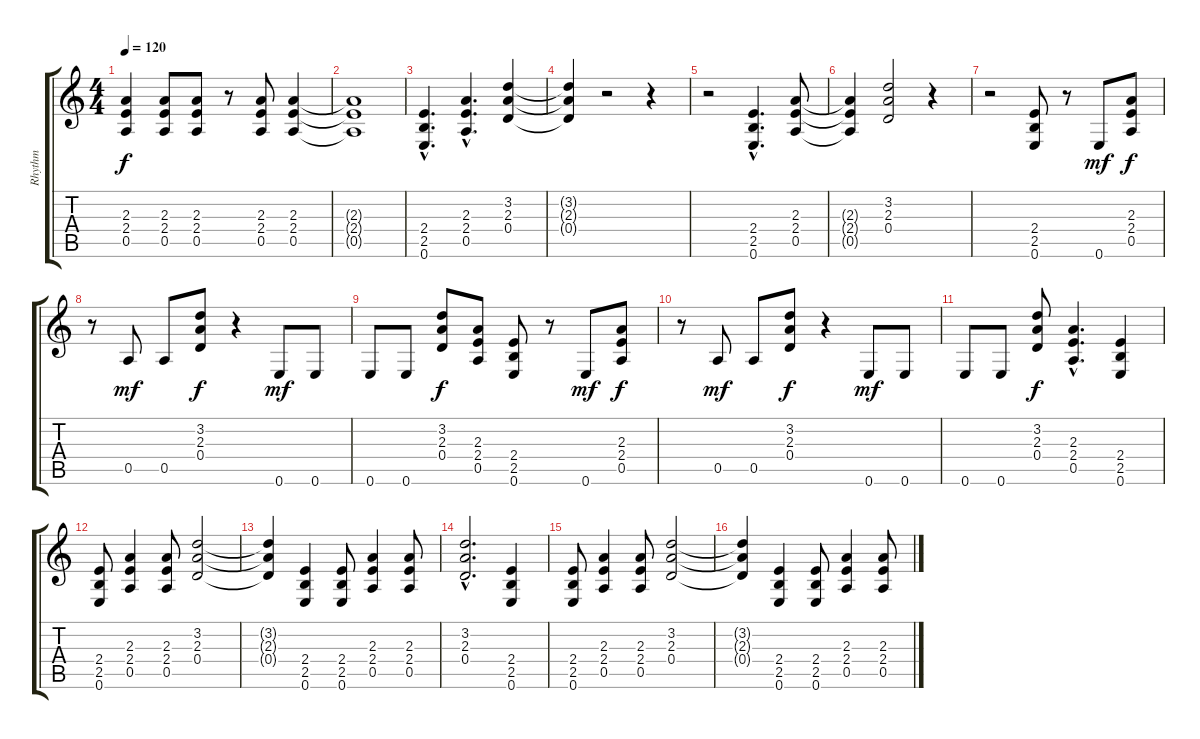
\track ("Rhythm" "Rhythm") {instrument distortionguitar}
\staff {score tabs}
\tuning (E4 B3 G3 D3 A2 E2) {hide}
\ts (4 4)
\tempo 120
\clef g2
\ks c
(2.3 2.4 0.5).4{dy f} (2.3 2.4 0.5).8 (2.3 2.4 0.5).8 r.8 (2.3 2.4 0.5).8 (2.3 2.4 0.5).4 |
(2.3{t} 2.4{t} 0.5{t}).1 |
(2.4{hac} 2.5{hac} 0.6{hac}).4{d} (2.3{hac} 2.4{hac} 0.5{hac}).4{d} (3.2 2.3 0.4).4 |
(3.2{t} 2.3{t} 0.4{t}).4 r.2 r.4 |
r.2 (2.4{hac} 2.5{hac} 0.6{hac}).4{d} (2.3 2.4 0.5).8 |
(2.3{t} 2.4{t} 0.5{t}).4 (3.2 2.3 0.4).2 r.4 |
r.2 (2.4 2.5 0.6).8 r.8 0.6.8{dy mf} (2.3 2.4 0.5).8{dy f} |
r.8 0.5.8{dy mf} 0.5.8 (3.2 2.3 0.4).8{dy f} r.4 0.6.8{dy mf} 0.6.8 |
0.6.8 0.6.8 (3.2 2.3 0.4).8{dy f} (2.3 2.4 0.5).8 (2.4 2.5 0.6).8 r.8 0.6.8{dy mf} (2.3 2.4 0.5).8{dy f} |
r.8 0.5.8{dy mf} 0.5.8 (3.2 2.3 0.4).8{dy f} r.4 0.6.8{dy mf} 0.6.8 |
0.6.8 0.6.8 (3.2 2.3 0.4).8{dy f} (2.3{hac} 2.4{hac} 0.5{hac}).4{d} (2.4 2.5 0.6).4 |
(2.4 2.5 0.6).8 (2.3 2.4 0.5).4 (2.3 2.4 0.5).8 (3.2 2.3 0.4).2 |
(3.2{t} 2.3{t} 0.4{t}).4 (2.4 2.5 0.6).4 (2.4 2.5 0.6).8 (2.3 2.4 0.5).4 (2.3 2.4 0.5).8 |
(3.2{hac} 2.3{hac} 0.4{hac}).2{d} (2.4 2.5 0.6).4 |
(2.4 2.5 0.6).8 (2.3 2.4 0.5).4 (2.3 2.4 0.5).8 (3.2 2.3 0.4).2 |
(3.2{t} 2.3{t} 0.4{t}).4 (2.4 2.5 0.6).4 (2.4 2.5 0.6).8 (2.3 2.4 0.5).4 (2.3 2.4 0.5).8
